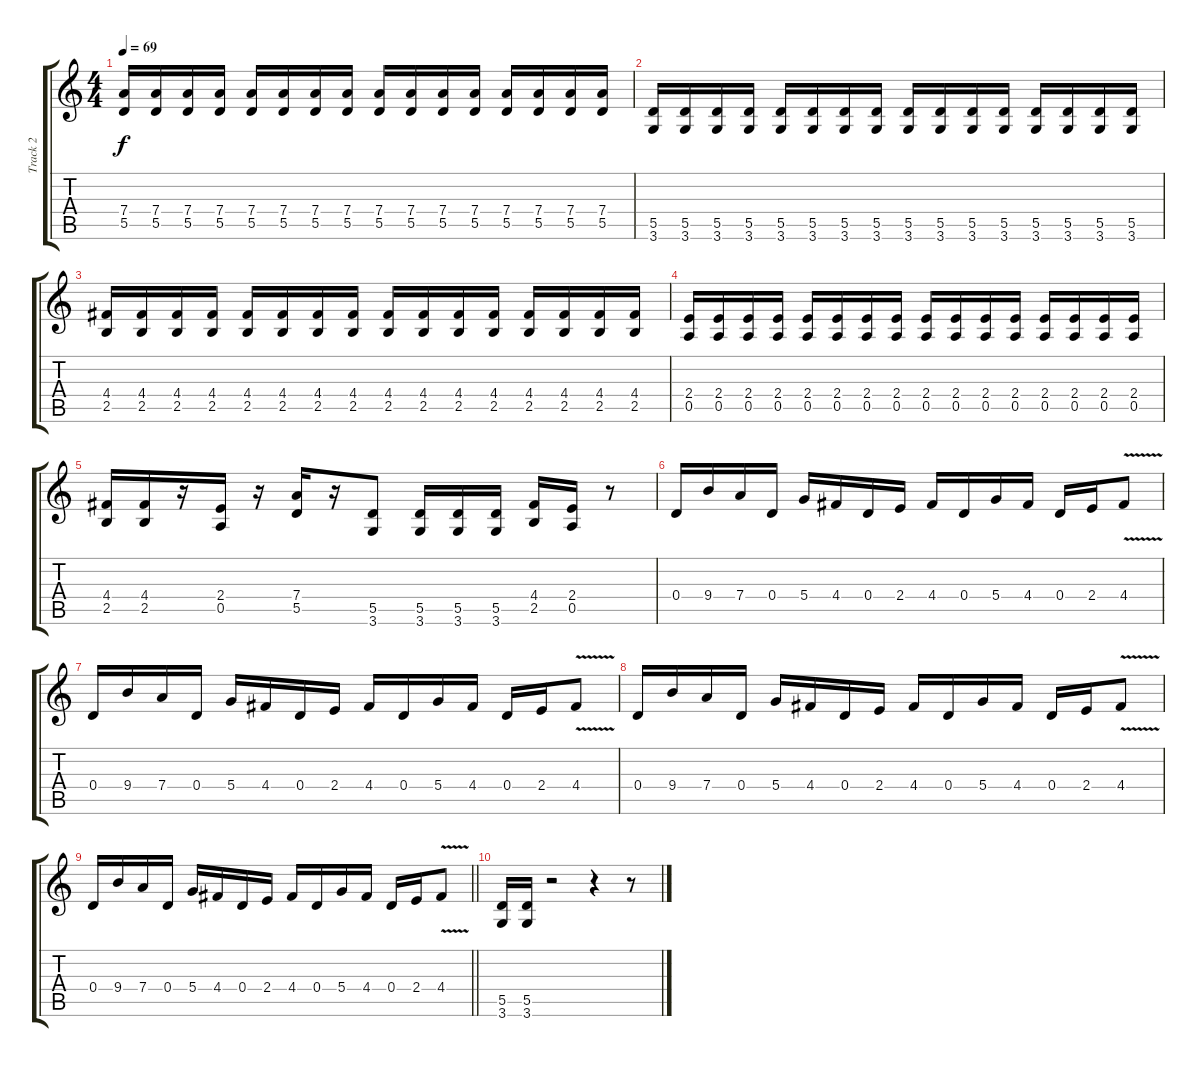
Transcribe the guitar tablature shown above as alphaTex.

\track ("Track 2" "Track 2") {instrument distortionguitar}
\staff {score tabs}
\tuning (E4 B3 G3 D3 A2 E2) {hide}
\ts (4 4)
\tempo 69
\clef g2
\ks c
(7.4 5.5).16{dy f} (7.4 5.5).16 (7.4 5.5).16 (7.4 5.5).16 (7.4 5.5).16 (7.4 5.5).16 (7.4 5.5).16 (7.4 5.5).16 (7.4 5.5).16 (7.4 5.5).16 (7.4 5.5).16 (7.4 5.5).16 (7.4 5.5).16 (7.4 5.5).16 (7.4 5.5).16 (7.4 5.5).16 |
(5.5 3.6).16 (5.5 3.6).16 (5.5 3.6).16 (5.5 3.6).16 (5.5 3.6).16 (5.5 3.6).16 (5.5 3.6).16 (5.5 3.6).16 (5.5 3.6).16 (5.5 3.6).16 (5.5 3.6).16 (5.5 3.6).16 (5.5 3.6).16 (5.5 3.6).16 (5.5 3.6).16 (5.5 3.6).16 |
(4.4 2.5).16 (4.4 2.5).16 (4.4 2.5).16 (4.4 2.5).16 (4.4 2.5).16 (4.4 2.5).16 (4.4 2.5).16 (4.4 2.5).16 (4.4 2.5).16 (4.4 2.5).16 (4.4 2.5).16 (4.4 2.5).16 (4.4 2.5).16 (4.4 2.5).16 (4.4 2.5).16 (4.4 2.5).16 |
(2.4 0.5).16 (2.4 0.5).16 (2.4 0.5).16 (2.4 0.5).16 (2.4 0.5).16 (2.4 0.5).16 (2.4 0.5).16 (2.4 0.5).16 (2.4 0.5).16 (2.4 0.5).16 (2.4 0.5).16 (2.4 0.5).16 (2.4 0.5).16 (2.4 0.5).16 (2.4 0.5).16 (2.4 0.5).16 |
(4.4 2.5).16 (4.4 2.5).16 r.16 (2.4 0.5).16 r.16 (7.4 5.5).16 r.16 (5.5 3.6).8 (5.5 3.6).16 (5.5 3.6).16 (5.5 3.6).16 (4.4 2.5).16 (2.4 0.5).16 r.8 |
0.4.16 9.4.16 7.4.16 0.4.16 5.4.16 4.4.16 0.4.16 2.4.16 4.4.16 0.4.16 5.4.16 4.4.16 0.4.16 2.4.16 4.4{v}.8 |
0.4.16 9.4.16 7.4.16 0.4.16 5.4.16 4.4.16 0.4.16 2.4.16 4.4.16 0.4.16 5.4.16 4.4.16 0.4.16 2.4.16 4.4{v}.8 |
0.4.16 9.4.16 7.4.16 0.4.16 5.4.16 4.4.16 0.4.16 2.4.16 4.4.16 0.4.16 5.4.16 4.4.16 0.4.16 2.4.16 4.4{v}.8 |
\barLineRight lightlight
0.4.16 9.4.16 7.4.16 0.4.16 5.4.16 4.4.16 0.4.16 2.4.16 4.4.16 0.4.16 5.4.16 4.4.16 0.4.16 2.4.16 4.4{v}.8 |
(5.5 3.6).16 (5.5 3.6).16 r.2 r.4 r.8
